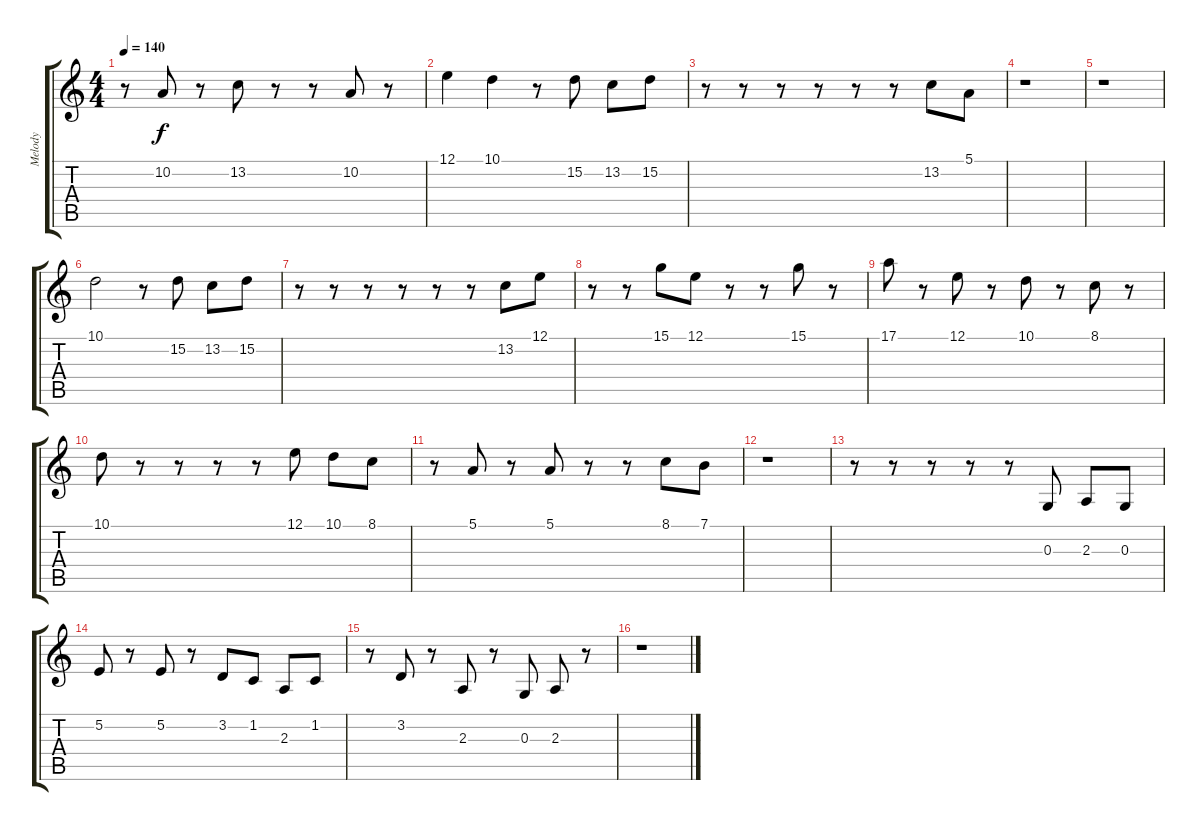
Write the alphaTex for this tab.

\track ("Melody" "Melody") {instrument altosax}
\staff {score tabs}
\tuning (E4 B3 G3 D3 A2 E2) {hide}
\ts (4 4)
\tempo 140
\clef g2
\ks c
r.8{dy f} 10.2.8 r.8 13.2.8 r.8 r.8 10.2.8 r.8 |
12.1.4 10.1.4 r.8 15.2.8 13.2.8 15.2.8 |
r.8 r.8 r.8 r.8 r.8 r.8 13.2.8 5.1.8 |
r.1 |
r.1 |
10.1.2 r.8 15.2.8 13.2.8 15.2.8 |
r.8 r.8 r.8 r.8 r.8 r.8 13.2.8 12.1.8 |
r.8 r.8 15.1.8 12.1.8 r.8 r.8 15.1.8 r.8 |
17.1.8 r.8 12.1.8 r.8 10.1.8 r.8 8.1.8 r.8 |
10.1.8 r.8 r.8 r.8 r.8 12.1.8 10.1.8 8.1.8 |
r.8 5.1.8 r.8 5.1.8 r.8 r.8 8.1.8 7.1.8 |
r.1 |
r.8 r.8 r.8 r.8 r.8 0.3.8 2.3.8 0.3.8 |
5.2.8 r.8 5.2.8 r.8 3.2.8 1.2.8 2.3.8 1.2.8 |
r.8 3.2.8 r.8 2.3.8 r.8 0.3.8 2.3.8 r.8 |
r.1
